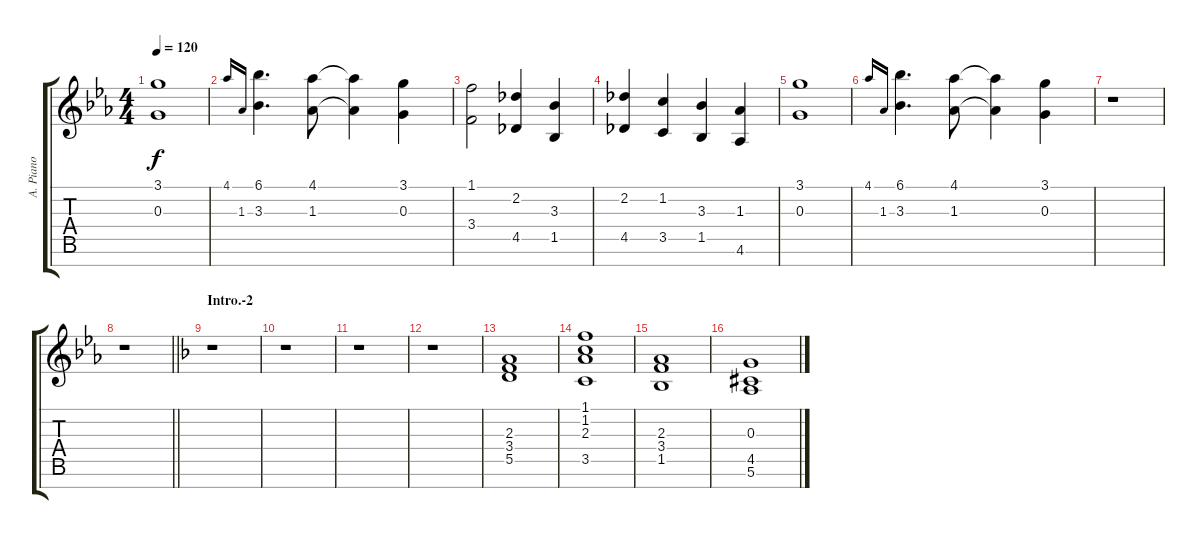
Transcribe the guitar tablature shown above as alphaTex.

\track ("A. Piano" "A. Piano") {instrument acousticgrandpiano}
\staff {score tabs}
\tuning (E5 B4 G4 D4 A3 E3 B2) {hide}
\ts (4 4)
\tempo 120
\clef g2
\ks eb
(3.1 0.3).1{dy f} |
4.1.16{gr onbeat} 1.3.16{gr onbeat} (6.1 3.3).4{d} (4.1 1.3).8 (4.1{t} 1.3{t}).4 (3.1 0.3).4 |
(1.1 3.4).2 (2.2 4.5).4 (3.3 1.5).4 |
(2.2 4.5).4 (1.2 3.5).4 (3.3 1.5).4 (1.3 4.6).4 |
(3.1 0.3).1 |
4.1.16{gr onbeat} 1.3.16{gr onbeat} (6.1 3.3).4{d} (4.1 1.3).8 (4.1{t} 1.3{t}).4 (3.1 0.3).4 |
r.1 |
\barLineRight lightlight
r.1 |
\section ("" "Intro.-2")
\ks f
r.1 |
r.1 |
r.1 |
r.1 |
(2.3 3.4 5.5).1 |
(1.1 1.2 2.3 3.5).1 |
(2.3 3.4 1.5).1 |
(0.3 4.5{acc #} 5.6).1
